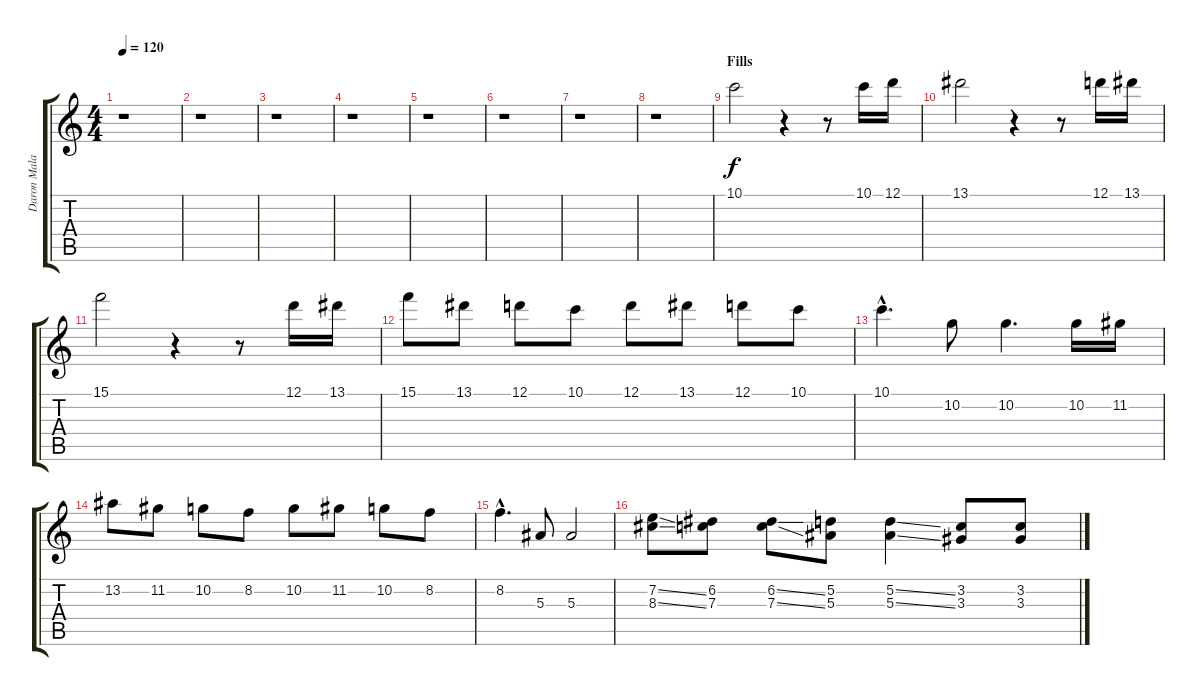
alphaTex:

\track ("Daron Malakian-Fills" "Daron Mala") {instrument acousticguitarsteel}
\staff {score tabs}
\tuning (D4 A3 F3 C3 G2 C2) {hide}
\ts (4 4)
\tempo 120
\clef g2
\ks c
r.1{dy f} |
r.1 |
r.1 |
r.1 |
r.1 |
r.1 |
r.1 |
r.1 |
\section ("" "Fills")
10.1.2 r.4 r.8 10.1.16 12.1.16 |
13.1.2 r.4 r.8 12.1.16 13.1.16 |
15.1.2 r.4 r.8 12.1.16 13.1.16 |
15.1.8 13.1.8 12.1.8 10.1.8 12.1.8 13.1.8 12.1.8 10.1.8 |
10.1{hac}.4{d} 10.2.8 10.2.4{d} 10.2.16 11.2.16 |
13.2.8 11.2.8 10.2.8 8.2.8 10.2.8 11.2.8 10.2.8 8.2.8 |
8.2{hac}.4{d} 5.3.8 5.3.2 |
(7.2{ss} 8.3{ss}).8 (6.2 7.3).8 (6.2{ss} 7.3{ss}).8 (5.2 5.3).8 (5.2{ss} 5.3{ss}).4 (3.2 3.3).8 (3.2 3.3).8
